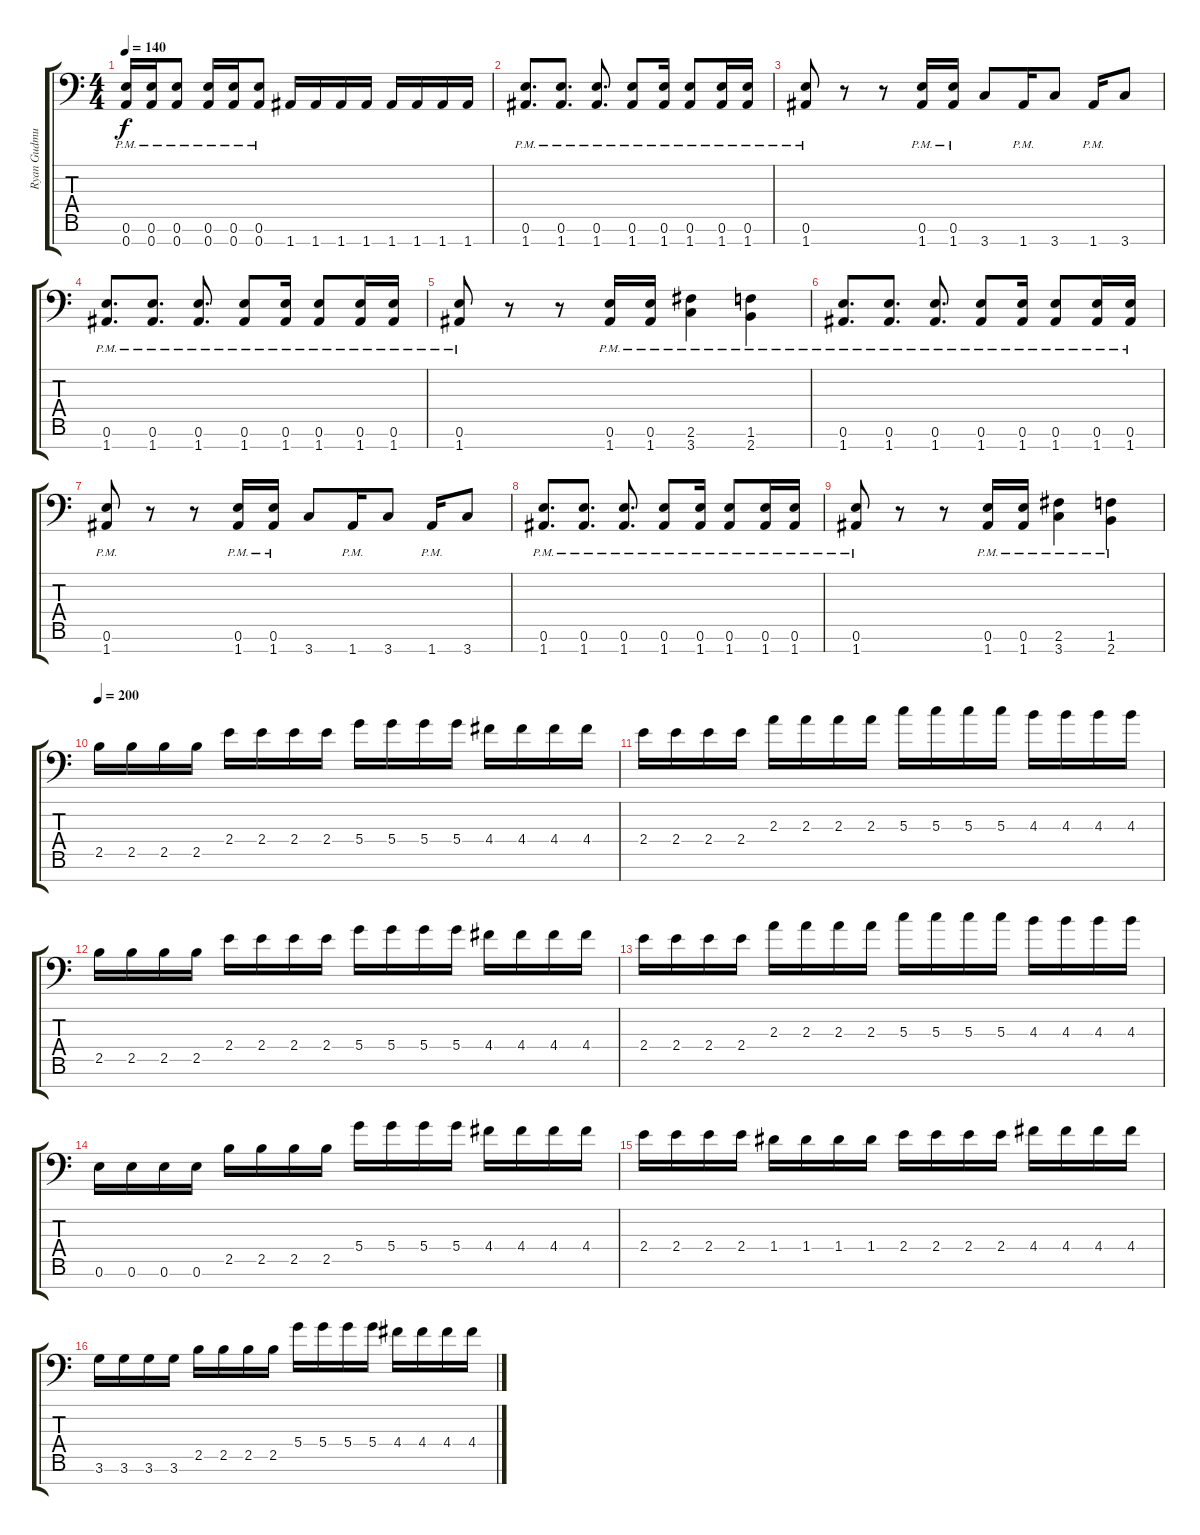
\track ("Ryan Gudmunds" "Ryan Gudmu") {instrument distortionguitar}
\staff {score tabs}
\tuning (E4 B3 G3 D3 A2 E2 A1) {hide}
\ts (4 4)
\tempo 140
\clef f4
\ks c
(0.6{pm} 0.7{pm}).16{dy f} (0.6{pm} 0.7{pm}).16 (0.6{pm} 0.7{pm}).8 (0.6{pm} 0.7{pm}).16 (0.6{pm} 0.7{pm}).16 (0.6{pm} 0.7{pm}).8 1.7.16 1.7.16 1.7.16 1.7.16 1.7.16 1.7.16 1.7.16 1.7.16 |
(0.6{pm} 1.7{pm}).8{d} (0.6{pm} 1.7{pm}).8{d} (0.6{pm} 1.7{pm}).8{d} (0.6{pm} 1.7{pm}).8 (0.6{pm} 1.7{pm}).16 (0.6{pm} 1.7{pm}).8 (0.6{pm} 1.7{pm}).16 (0.6{pm} 1.7{pm}).16 |
(0.6{pm} 1.7{pm}).8 r.8 r.8 (0.6{pm} 1.7{pm}).16 (0.6{pm} 1.7{pm}).16 3.7.8 1.7{pm}.16 3.7.8 1.7{pm}.16 3.7.8 |
(0.6{pm} 1.7{pm}).8{d} (0.6{pm} 1.7{pm}).8{d} (0.6{pm} 1.7{pm}).8{d} (0.6{pm} 1.7{pm}).8 (0.6{pm} 1.7{pm}).16 (0.6{pm} 1.7{pm}).8 (0.6{pm} 1.7{pm}).16 (0.6{pm} 1.7{pm}).16 |
(0.6{pm} 1.7{pm}).8 r.8 r.8 (0.6{pm} 1.7{pm}).16 (0.6{pm} 1.7{pm}).16 (2.6{pm} 3.7{pm}).4 (1.6{pm} 2.7{pm}).4 |
(0.6{pm} 1.7{pm}).8{d} (0.6{pm} 1.7{pm}).8{d} (0.6{pm} 1.7{pm}).8{d} (0.6{pm} 1.7{pm}).8 (0.6{pm} 1.7{pm}).16 (0.6{pm} 1.7{pm}).8 (0.6{pm} 1.7{pm}).16 (0.6{pm} 1.7{pm}).16 |
(0.6{pm} 1.7{pm}).8 r.8 r.8 (0.6{pm} 1.7{pm}).16 (0.6{pm} 1.7{pm}).16 3.7.8 1.7{pm}.16 3.7.8 1.7{pm}.16 3.7.8 |
(0.6{pm} 1.7{pm}).8{d} (0.6{pm} 1.7{pm}).8{d} (0.6{pm} 1.7{pm}).8{d} (0.6{pm} 1.7{pm}).8 (0.6{pm} 1.7{pm}).16 (0.6{pm} 1.7{pm}).8 (0.6{pm} 1.7{pm}).16 (0.6{pm} 1.7{pm}).16 |
(0.6{pm} 1.7{pm}).8 r.8 r.8 (0.6{pm} 1.7{pm}).16 (0.6{pm} 1.7{pm}).16 (2.6{pm} 3.7{pm}).4 (1.6{pm} 2.7{pm}).4 |
\tempo 200
2.5.16 2.5.16 2.5.16 2.5.16 2.4.16 2.4.16 2.4.16 2.4.16 5.4.16 5.4.16 5.4.16 5.4.16 4.4.16 4.4.16 4.4.16 4.4.16 |
2.4.16 2.4.16 2.4.16 2.4.16 2.3.16 2.3.16 2.3.16 2.3.16 5.3.16 5.3.16 5.3.16 5.3.16 4.3.16 4.3.16 4.3.16 4.3.16 |
2.5.16 2.5.16 2.5.16 2.5.16 2.4.16 2.4.16 2.4.16 2.4.16 5.4.16 5.4.16 5.4.16 5.4.16 4.4.16 4.4.16 4.4.16 4.4.16 |
2.4.16 2.4.16 2.4.16 2.4.16 2.3.16 2.3.16 2.3.16 2.3.16 5.3.16 5.3.16 5.3.16 5.3.16 4.3.16 4.3.16 4.3.16 4.3.16 |
0.6.16 0.6.16 0.6.16 0.6.16 2.5.16 2.5.16 2.5.16 2.5.16 5.4.16 5.4.16 5.4.16 5.4.16 4.4.16 4.4.16 4.4.16 4.4.16 |
2.4.16 2.4.16 2.4.16 2.4.16 1.4.16 1.4.16 1.4.16 1.4.16 2.4.16 2.4.16 2.4.16 2.4.16 4.4.16 4.4.16 4.4.16 4.4.16 |
3.6.16 3.6.16 3.6.16 3.6.16 2.5.16 2.5.16 2.5.16 2.5.16 5.4.16 5.4.16 5.4.16 5.4.16 4.4.16 4.4.16 4.4.16 4.4.16
